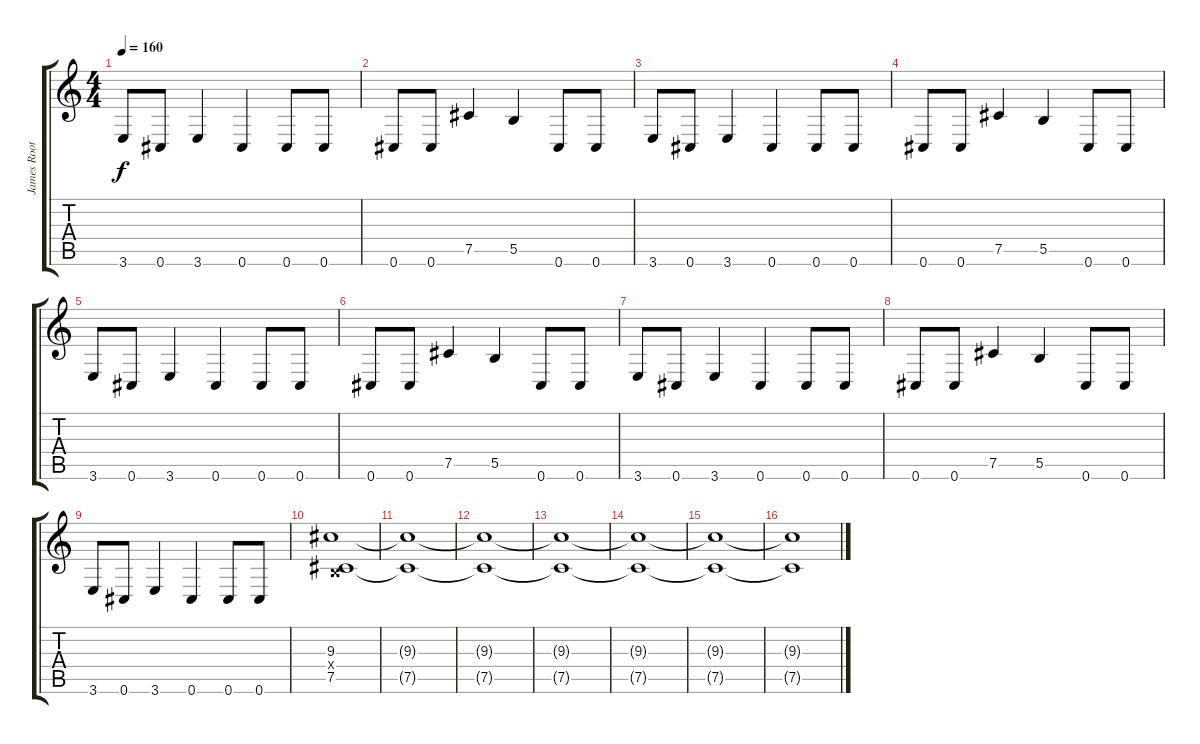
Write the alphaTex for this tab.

\track ("James Root" "James Root") {instrument distortionguitar}
\staff {score tabs}
\tuning (C4 Ab3 E3 B2 Gb2 Db2) {hide}
\ts (4 4)
\tempo 160
\clef g2
\ks c
3.6.8{dy f} 0.6.8 3.6.4 0.6.4 0.6.8 0.6.8 |
0.6.8 0.6.8 7.5.4 5.5.4 0.6.8 0.6.8 |
3.6.8 0.6.8 3.6.4 0.6.4 0.6.8 0.6.8 |
0.6.8 0.6.8 7.5.4 5.5.4 0.6.8 0.6.8 |
3.6.8 0.6.8 3.6.4 0.6.4 0.6.8 0.6.8 |
0.6.8 0.6.8 7.5.4 5.5.4 0.6.8 0.6.8 |
3.6.8 0.6.8 3.6.4 0.6.4 0.6.8 0.6.8 |
0.6.8 0.6.8 7.5.4 5.5.4 0.6.8 0.6.8 |
3.6.8 0.6.8 3.6.4 0.6.4 0.6.8 0.6.8 |
(9.3 0.4{x} 7.5).1 |
(9.3{t} 7.5{t}).1 |
(9.3{t} 7.5{t}).1 |
(9.3{t} 7.5{t}).1 |
(9.3{t} 7.5{t}).1 |
(9.3{t} 7.5{t}).1 |
(9.3{t} 7.5{t}).1
